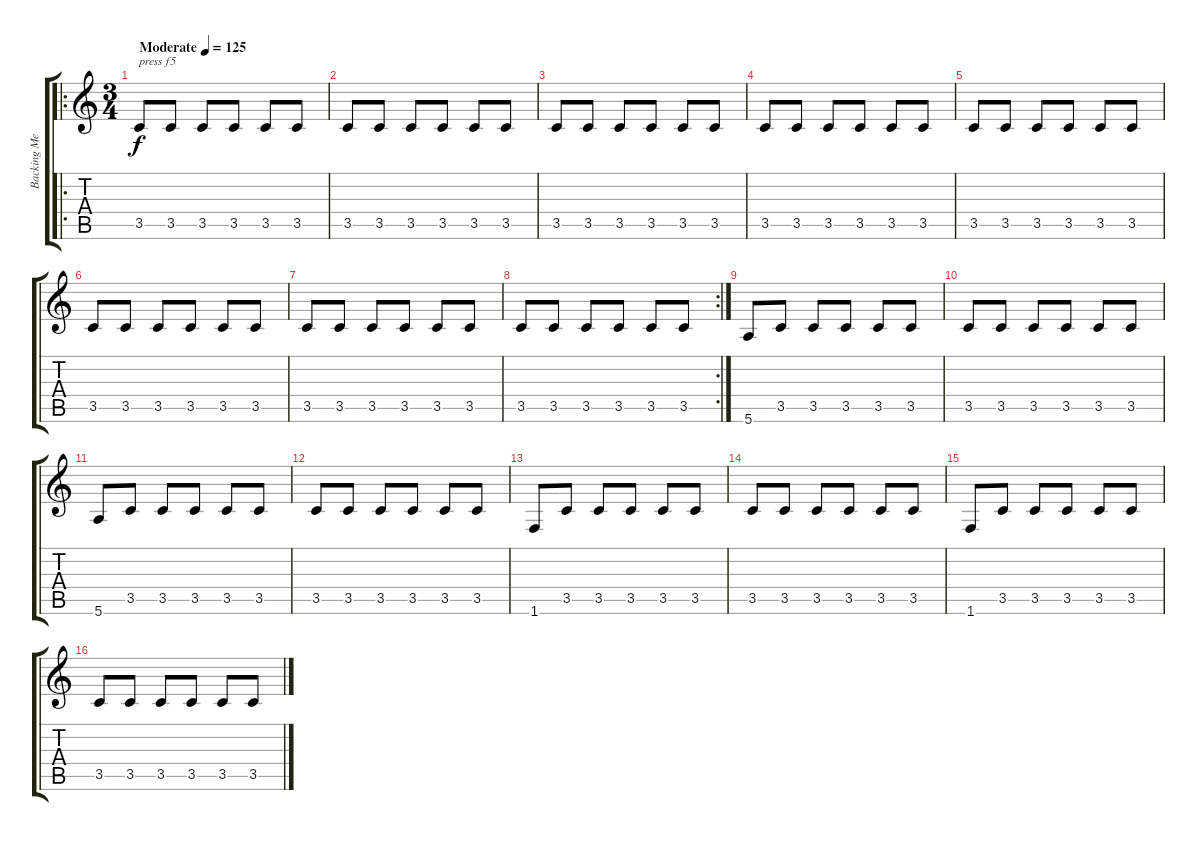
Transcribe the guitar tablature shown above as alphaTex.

\track ("Backing Melody" "Backing Me") {instrument electricguitarjazz}
\staff {score tabs}
\tuning (E4 B3 G3 D3 A2 E2) {hide}
\ro
\ts (3 4)
\tempo (125 "Moderate")
\clef g2
\ks c
3.5.8{txt "press f5" dy f instrument electricguitarjazz} 3.5.8 3.5.8 3.5.8 3.5.8 3.5.8 |
3.5.8 3.5.8 3.5.8 3.5.8 3.5.8 3.5.8 |
3.5.8 3.5.8 3.5.8 3.5.8 3.5.8 3.5.8 |
3.5.8 3.5.8 3.5.8 3.5.8 3.5.8 3.5.8 |
3.5.8 3.5.8 3.5.8 3.5.8 3.5.8 3.5.8 |
3.5.8 3.5.8 3.5.8 3.5.8 3.5.8 3.5.8 |
3.5.8 3.5.8 3.5.8 3.5.8 3.5.8 3.5.8 |
\rc 2
3.5.8 3.5.8 3.5.8 3.5.8 3.5.8 3.5.8 |
5.6.8 3.5.8 3.5.8 3.5.8 3.5.8 3.5.8 |
3.5.8 3.5.8 3.5.8 3.5.8 3.5.8 3.5.8 |
5.6.8 3.5.8 3.5.8 3.5.8 3.5.8 3.5.8 |
3.5.8 3.5.8 3.5.8 3.5.8 3.5.8 3.5.8 |
1.6.8 3.5.8 3.5.8 3.5.8 3.5.8 3.5.8 |
3.5.8 3.5.8 3.5.8 3.5.8 3.5.8 3.5.8 |
1.6.8 3.5.8 3.5.8 3.5.8 3.5.8 3.5.8 |
3.5.8 3.5.8 3.5.8 3.5.8 3.5.8 3.5.8
